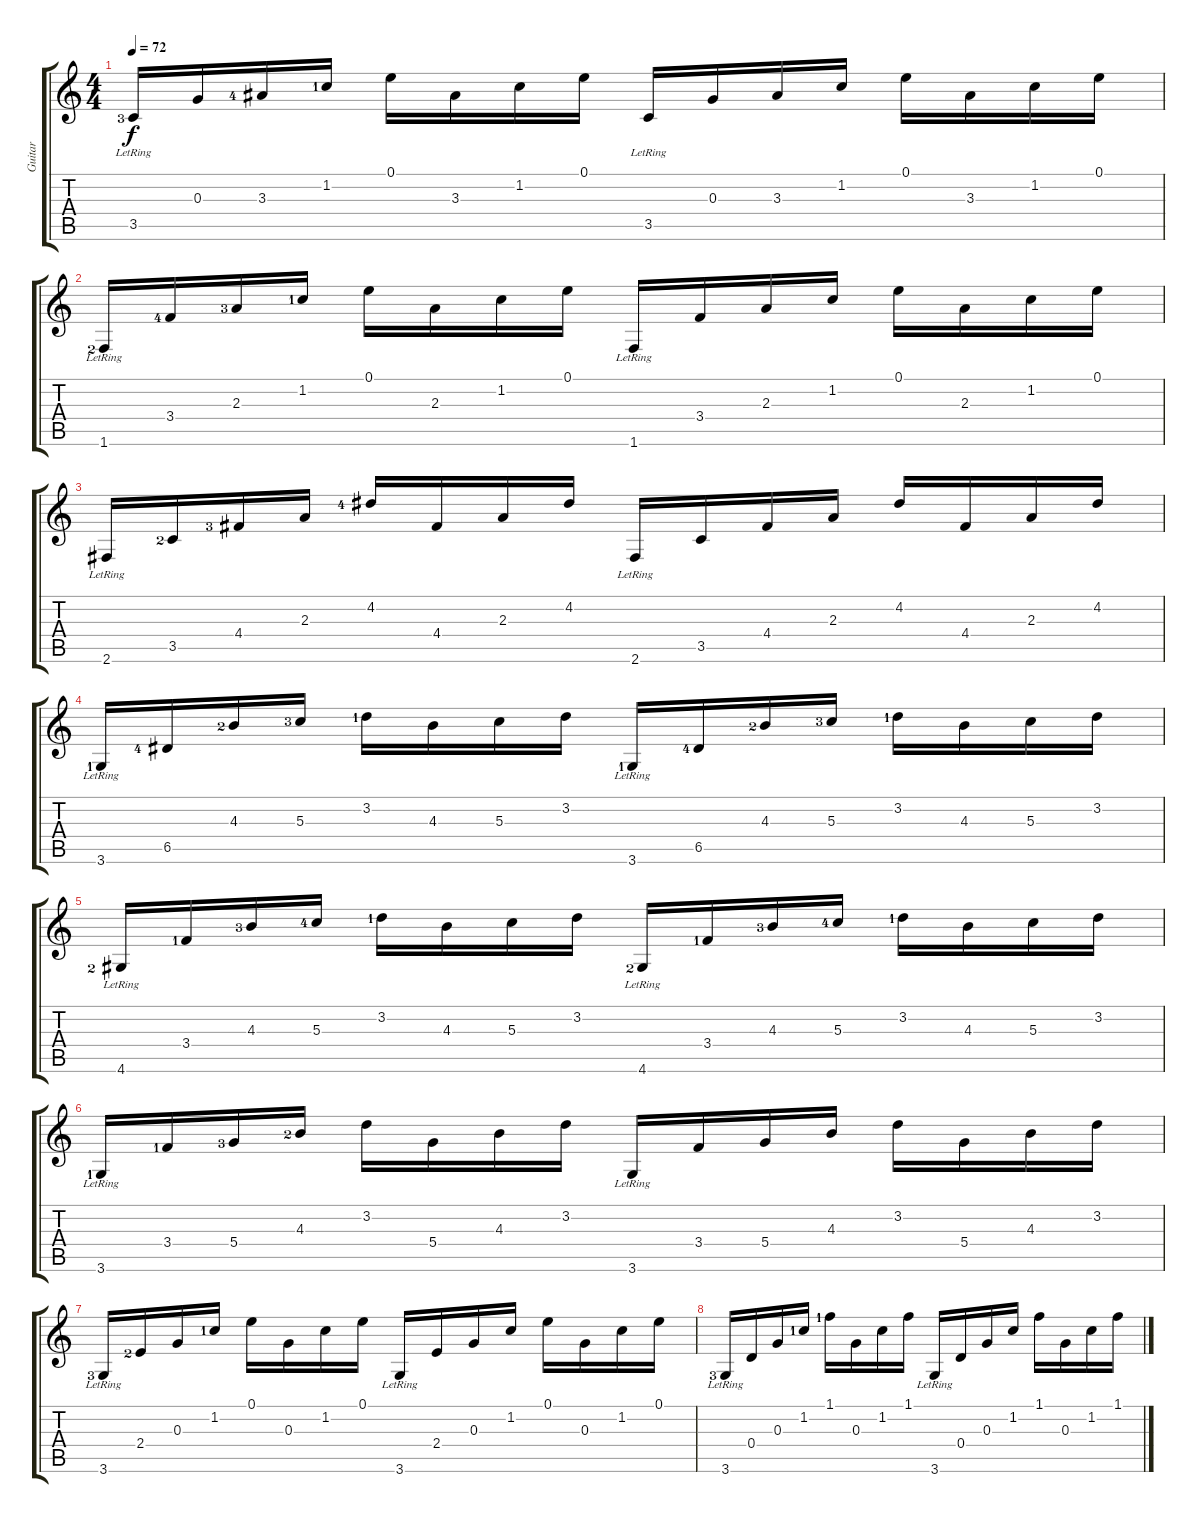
\track ("Guitar" "Guitar") {instrument acousticguitarnylon}
\staff {score tabs}
\tuning (E4 B3 G3 D3 A2 E2) {hide}
\ts (4 4)
\tempo 72
\clef g2
\ks c
3.5{lr lf 4}.16{dy f} 0.3.16 3.3{lf 5}.16 1.2{lf 2}.16 0.1.16 3.3.16 1.2.16 0.1.16 3.5{lr}.16 0.3.16 3.3.16 1.2.16 0.1.16 3.3.16 1.2.16 0.1.16 |
1.6{lr lf 3}.16 3.4{lf 5}.16 2.3{lf 4}.16 1.2{lf 2}.16 0.1.16 2.3.16 1.2.16 0.1.16 1.6{lr}.16 3.4.16 2.3.16 1.2.16 0.1.16 2.3.16 1.2.16 0.1.16 |
2.6{lr}.16 3.5{lf 3}.16 4.4{lf 4}.16 2.3.16 4.2{lf 5}.16 4.4.16 2.3.16 4.2.16 2.6{lr}.16 3.5.16 4.4.16 2.3.16 4.2.16 4.4.16 2.3.16 4.2.16 |
3.6{lr lf 2}.16 6.5{lf 5}.16 4.3{lf 3}.16 5.3{lf 4}.16 3.2{lf 2}.16 4.3.16 5.3.16 3.2.16 3.6{lr lf 2}.16 6.5{lf 5}.16 4.3{lf 3}.16 5.3{lf 4}.16 3.2{lf 2}.16 4.3.16 5.3.16 3.2.16 |
4.6{lr lf 3}.16 3.4{lf 2}.16 4.3{lf 4}.16 5.3{lf 5}.16 3.2{lf 2}.16 4.3.16 5.3.16 3.2.16 4.6{lr lf 3}.16 3.4{lf 2}.16 4.3{lf 4}.16 5.3{lf 5}.16 3.2{lf 2}.16 4.3.16 5.3.16 3.2.16 |
3.6{lr lf 2}.16 3.4{lf 2}.16 5.4{lf 4}.16 4.3{lf 3}.16 3.2.16 5.4.16 4.3.16 3.2.16 3.6{lr}.16 3.4.16 5.4.16 4.3.16 3.2.16 5.4.16 4.3.16 3.2.16 |
3.6{lr lf 4}.16 2.4{lf 3}.16 0.3.16 1.2{lf 2}.16 0.1.16 0.3.16 1.2.16 0.1.16 3.6{lr}.16 2.4.16 0.3.16 1.2.16 0.1.16 0.3.16 1.2.16 0.1.16 |
3.6{lr lf 4}.16 0.4.16 0.3.16 1.2{lf 2}.16 1.1{lf 2}.16 0.3.16 1.2.16 1.1.16 3.6{lr}.16 0.4.16 0.3.16 1.2.16 1.1.16 0.3.16 1.2.16 1.1.16
